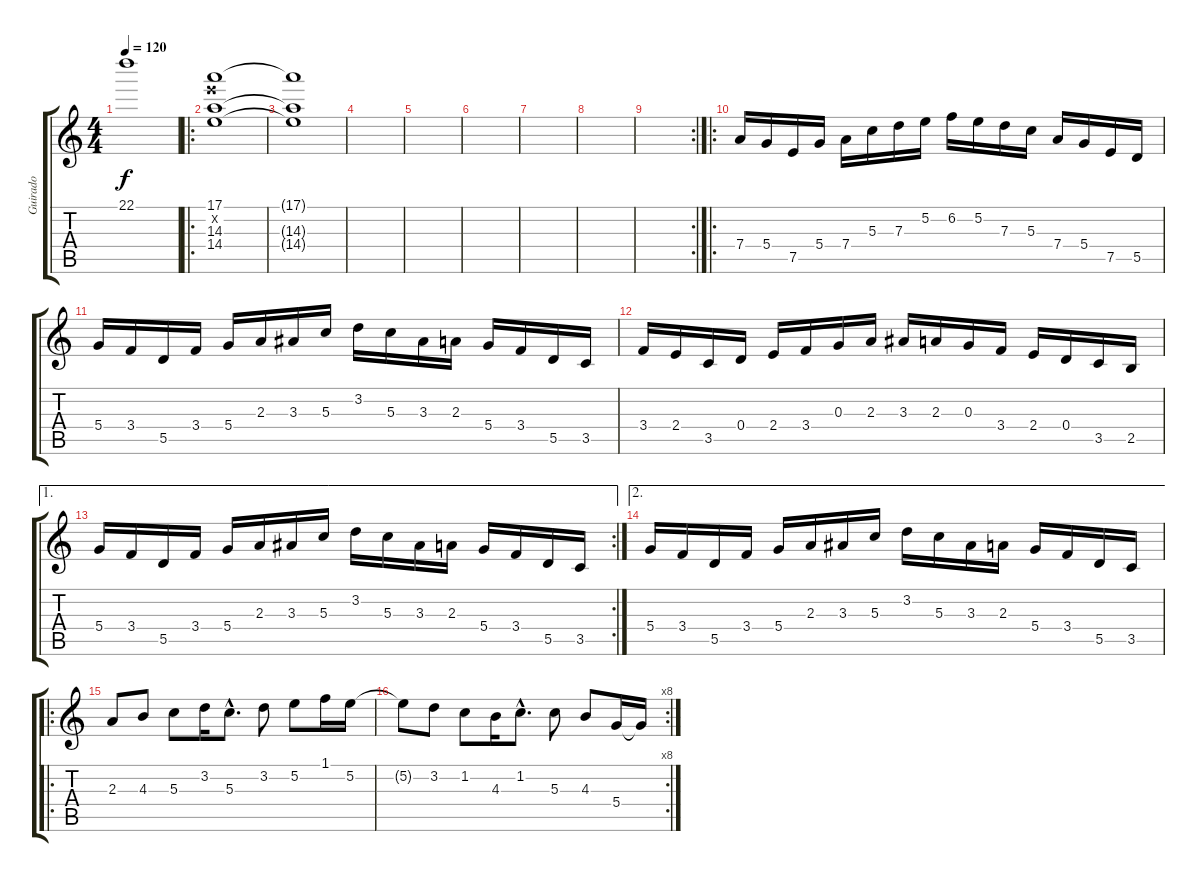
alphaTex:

\track ("Guirado" "Guirado") {instrument overdrivenguitar}
\staff {score tabs}
\tuning (E4 B3 G3 D3 A2 E2) {hide}
\ts (4 4)
\tempo 120
\clef g2
\ks c
22.1{t}.1{dy f} |
\ro
(17.1 17.2{x} 14.3 14.4).1 |
(17.1{t} 14.3{t} 14.4{t}).1 |
|
|
|
|
|
\rc 2
|
\ro
7.4.16 5.4.16 7.5.16 5.4.16 7.4.16 5.3.16 7.3.16 5.2.16 6.2.16 5.2.16 7.3.16 5.3.16 7.4.16 5.4.16 7.5.16 5.5.16 |
5.4.16 3.4.16 5.5.16 3.4.16 5.4.16 2.3.16 3.3.16 5.3.16 3.2.16 5.3.16 3.3.16 2.3.16 5.4.16 3.4.16 5.5.16 3.5.16 |
3.4.16 2.4.16 3.5.16 0.4.16 2.4.16 3.4.16 0.3.16 2.3.16 3.3.16 2.3.16 0.3.16 3.4.16 2.4.16 0.4.16 3.5.16 2.5.16 |
\ae 1
\rc 2
5.4.16 3.4.16 5.5.16 3.4.16 5.4.16 2.3.16 3.3.16 5.3.16 3.2.16 5.3.16 3.3.16 2.3.16 5.4.16 3.4.16 5.5.16 3.5.16 |
\ae 2
5.4.16 3.4.16 5.5.16 3.4.16 5.4.16 2.3.16 3.3.16 5.3.16 3.2.16 5.3.16 3.3.16 2.3.16 5.4.16 3.4.16 5.5.16 3.5.16 |
\ro
2.3.8 4.3.8 5.3.8 3.2.16 5.3{hac}.8{d} 3.2.8 5.2.8 1.1.16 5.2.16 |
\rc 8
5.2{t}.8 3.2.8 1.2.8 4.3.16 1.2{hac}.8{d} 5.3.8 4.3.8 5.4.16 5.4{t}.16
